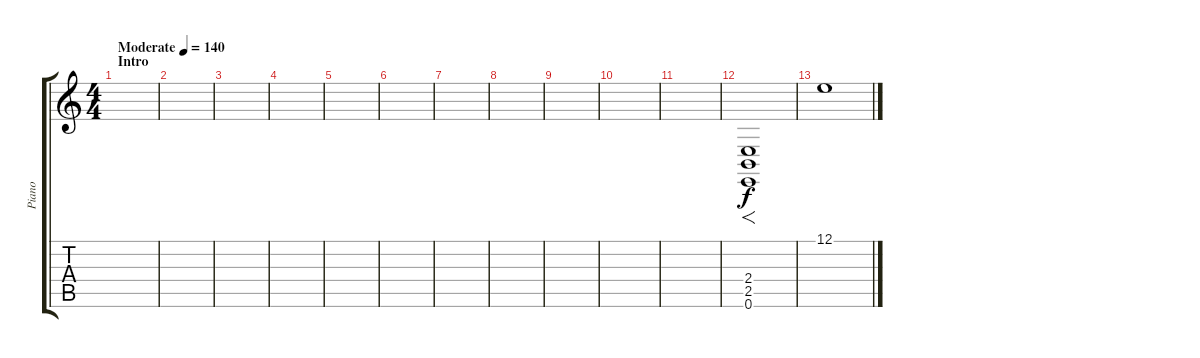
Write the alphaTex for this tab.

\track ("Piano" "Piano") {instrument electricgrandpiano}
\staff {score tabs}
\tuning (E4 B3 G3 D3 A2 E2) {hide}
\ts (4 4)
\section ("" "Intro")
\tempo (140 "Moderate")
\clef g2
\ks c
|
|
|
|
|
|
|
|
|
|
|
(2.4 2.5 0.6).1{f} |
12.1.1
